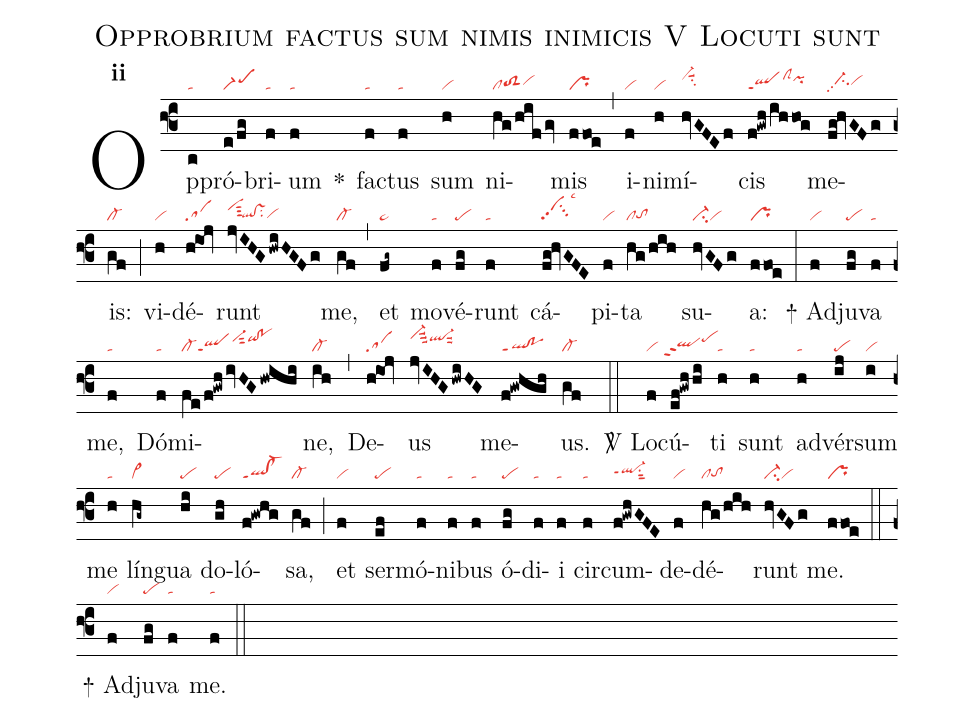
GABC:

name:Opprobrium factus sum nimis inimicis V Locuti sunt;
office-part:re;
mode:2;
nabc-lines:1;
%%
initial-style: 1;
name: Opprobrium factus sum nimis;
mode:2;
office-part: Responsorium;
annotation: Resp.;
annotation:ii;
nabc-lines:1;
%%
(f3) Op(c|ta)pró(e/fg|scM1)bri(f|ta)um(f|ta) <sp>*</sp>() fac(f|ta)tus(f|ta) sum(h|vi) ni(hg/hif/gv|cltoS2hgvihh)mis(ffoe|pr) (,) i(f|vi)ni(h|vi)mí(hvGFEf|vi-hjsuu1su2)cis(f!gwh/ihhog|qlppt1clShjpihi) me(fg!hvGFg|//ci-hhpp2vihh)is:(gf|cl-) (;) vi(h|vi)dé(h!ioj|sa)runt(jvIHG/hwiHGFg|vihjsut3`qlhg!vshgsu2vihg) me,(gf|cl-) (,) et(fg~|ta>) mo(f|ta)vé(fg|pe)runt(f|ta) cá(fg!hvGFE|ci1hjpp2lsc3)pi(f|vi)ta(hg/hih|cltohg) su(hvGFg|ci-vi)a:(ffoe|pr) (:)
<sp>+</sp> Ad(f|vi)ju(fg|pe)va(f|ta) me,(f|ta) Dó(f|ta)mi(fe/f!gwh/ivHG/hwihi|cl-qlppt1vi-hjsut2qihj!pohj)ne,(ih|cl-) (,) De(h!ioj|sa)us(jvIHG/hwiHG|vi-hksuu3ql-hjsuu2) me(f!gwhgh|ql!poppt1)us.(gf|cl-) (::)

<sp>V/</sp> Lo(f|vi)cú(ef!gwhhi|``qlhhppt2pehj)ti(h|ta) sunt(h|ta) ad(h|ta)vér(ij|pe)sum(i|vi) me(h|ta) lín(hg~|vi>)gua(hi|pe) do(gh|pe)ló(f!gwhg|ql!cl-ppt1)sa,(gf|cl-) (;) et(f|vi) ser(ef|pe)mó(f|ta)ni(f|ta)bus(f|ta) ó(fg|pe)di(f|ta)i(f|ta) cir(f|ta)cum(f!gwhGFE|ql-hhppt1su1sut2)de(f|vi)dé(hg/hih|cltohg)runt(hvGFg|ci-vi) me.(ffoe|pr) (::)
<sp>+</sp> Ad(f|vi)ju(fg|pe)va(f|ta) me.(f|ta) (::)
